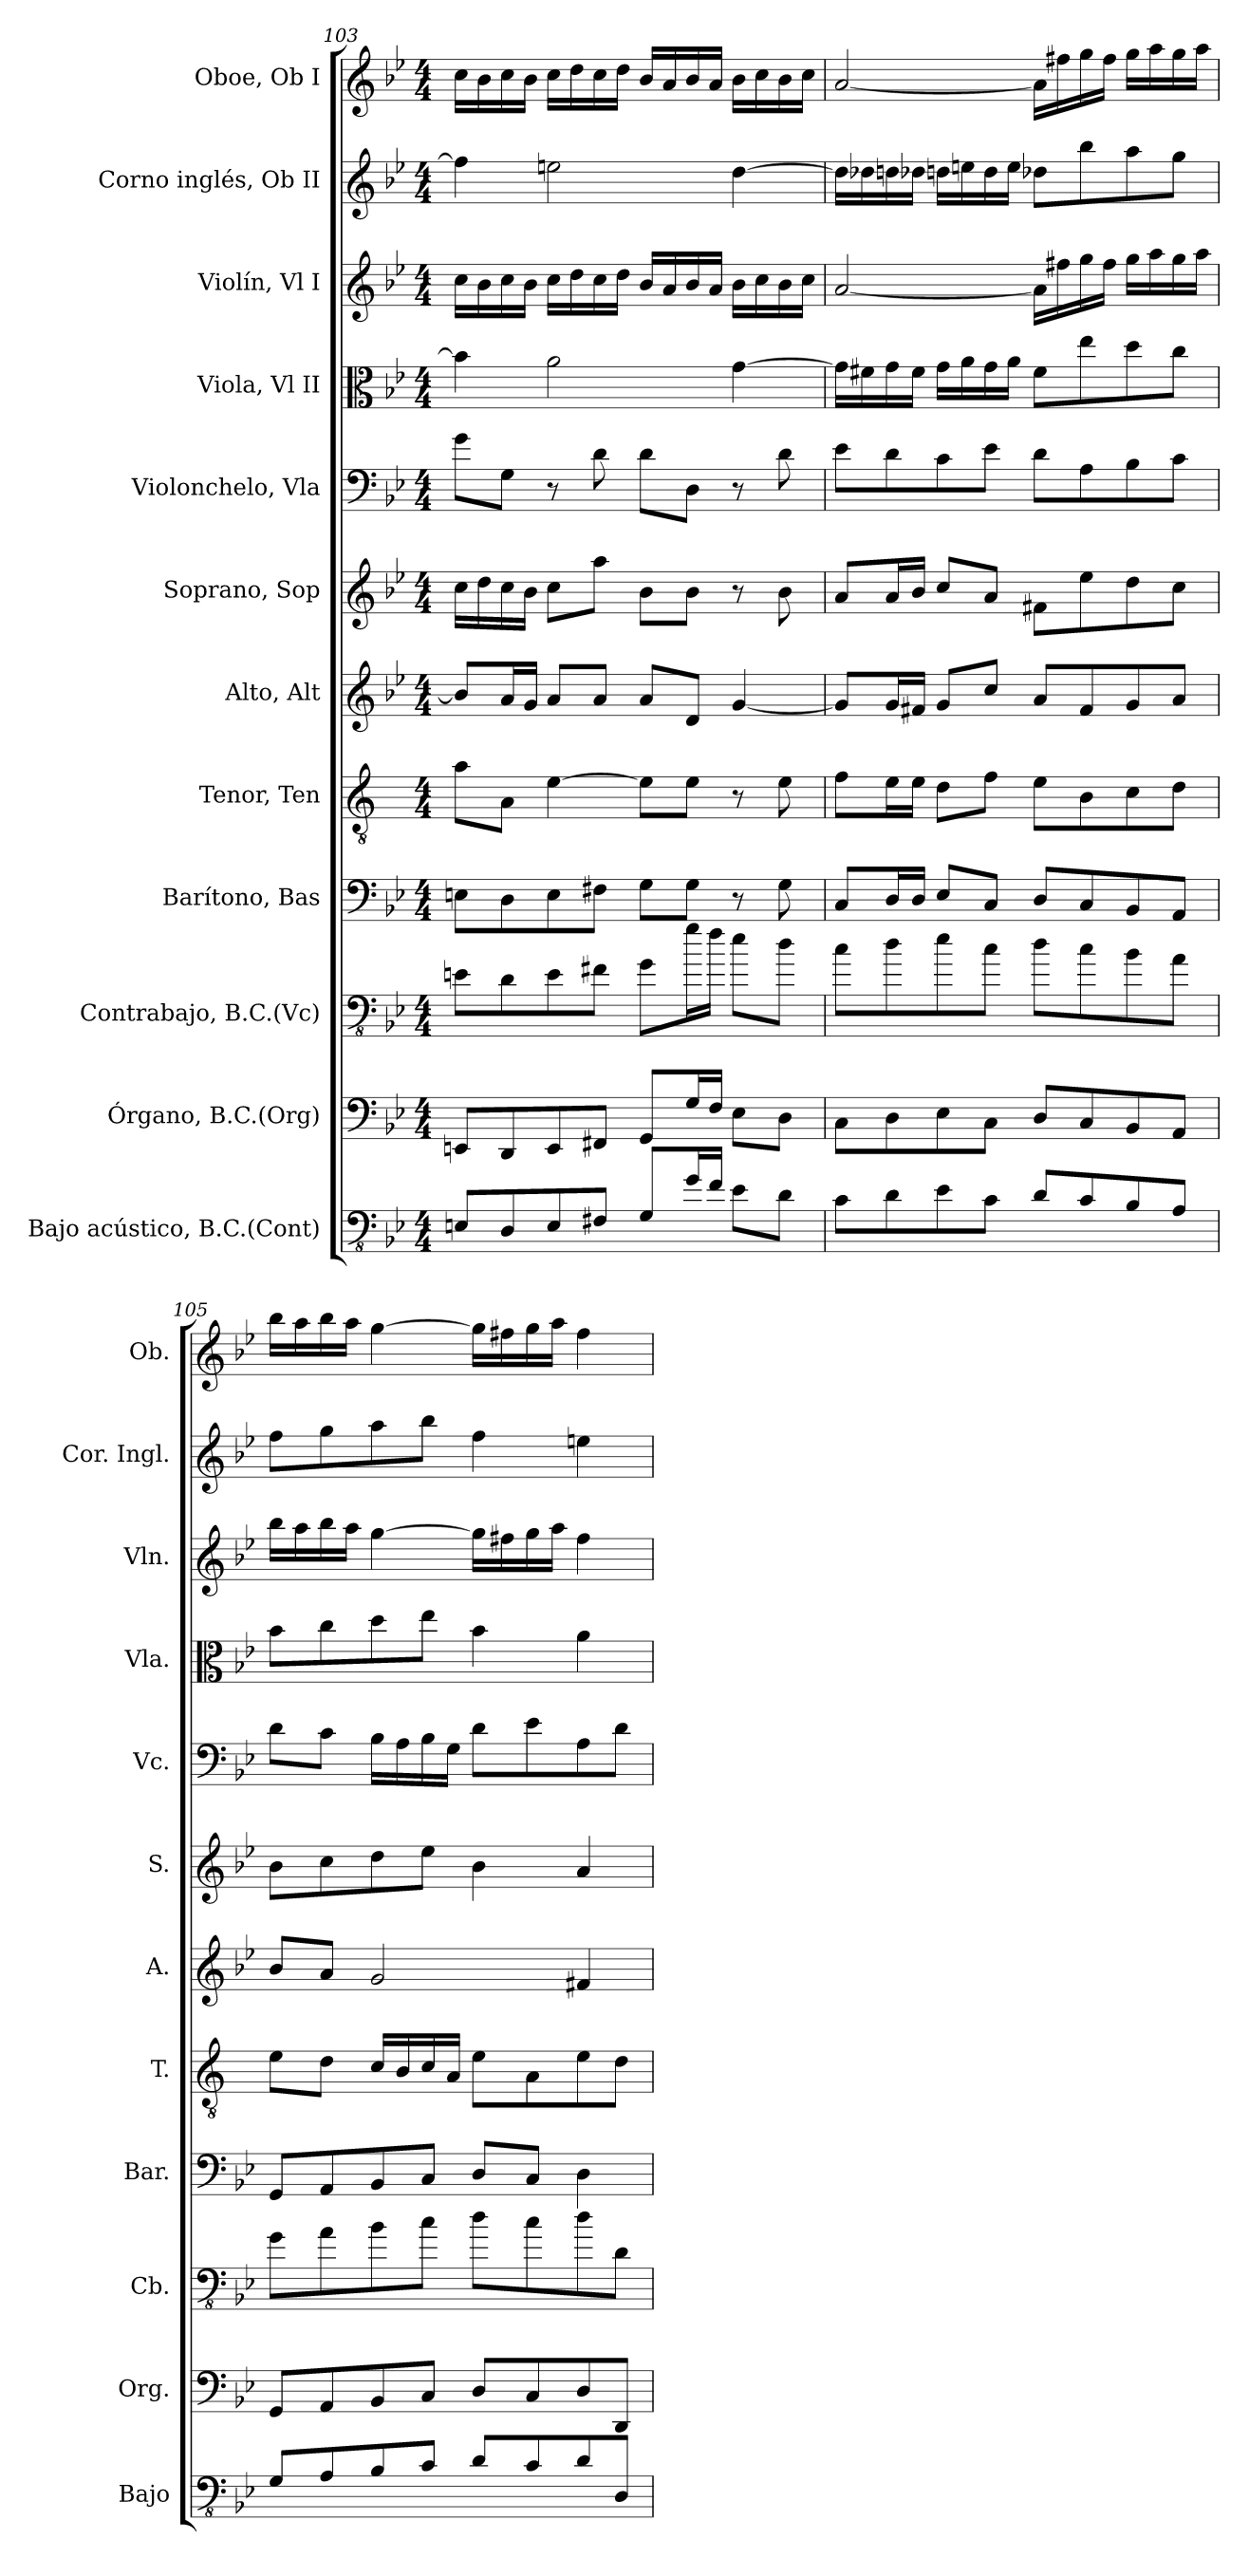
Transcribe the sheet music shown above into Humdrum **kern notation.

**kern	**kern	**kern	**kern	**kern	**kern	**kern	**kern	**kern	**kern	**kern	**kern
*part12	*part11	*part10	*part9	*part8	*part7	*part6	*part5	*part4	*part3	*part2	*part1
*staff12	*staff11	*staff10	*staff9	*staff8	*staff7	*staff6	*staff5	*staff4	*staff3	*staff2	*staff1
*I"Bajo acústico, B.C.(Cont)	*I"Órgano, B.C.(Org)	*I"Contrabajo, B.C.(Vc)	*I"Barítono, Bas	*I"Tenor, Ten	*I"Alto, Alt	*I"Soprano, Sop	*I"Violonchelo, Vla	*I"Viola, Vl II	*I"Violín, Vl I	*I"Corno inglés, Ob II	*I"Oboe, Ob I
*I'Bajo	*I'Org.	*I'Cb.	*I'Bar.	*I'T.	*I'A.	*I'S.	*I'Vc.	*I'Vla.	*I'Vln.	*I'Cor. Ingl.	*I'Ob.
!!LO:PB:g=z
*clefFv4	*clefF4	*clefFv4	*clefF4	*clefGv2	*clefG2	*clefG2	*clefF4	*clefC3	*clefG2	*clefG2	*clefG2
*ITrd7c12	*	*ITrd7c12	*	*ITrd1c2	*	*	*	*	*	*ITrd4c7	*
*k[b-e-]	*k[b-e-]	*k[b-e-]	*k[b-e-]	*k[b-e-]	*k[b-e-]	*k[b-e-]	*k[b-e-]	*k[b-e-]	*k[b-e-]	*k[b-e-a-]	*k[b-e-]
*M4/4	*M4/4	*M4/4	*M4/4	*M4/4	*M4/4	*M4/4	*M4/4	*M4/4	*M4/4	*M4/4	*M4/4
=103	=103	=103	=103	=103	=103	=103	=103	=103	=103	=103	=103
8EEEn/L	8EEn/L	8EEn\L	8En\L	8g\L	8b-/L]	16cc\LL	8g\L	4b-\]	16cc\LL	4b-\]	16cc\LL
.	.	.	.	.	.	16dd\	.	.	16b-\	.	16b-\
8DDD/	8DD/	8DD\	8D\	8G\J	16a/L	16cc\	8G\J	.	16cc\	.	16cc\
.	.	.	.	.	16g/JJ	16b-\JJ	.	.	16b-\JJ	.	16b-\JJ
8EEE/	8EE/	8EE\	8E\	[4d\	8a/L	8cc\L	8r	2a\	16cc\LL	2an\	16cc\LL
.	.	.	.	.	.	.	.	.	16dd\	.	16dd\
8FFF#X/J	8FF#X/J	8FF#X\J	8F#X\J	.	8a/J	8aa\J	8d\	.	16cc\	.	16cc\
.	.	.	.	.	.	.	.	.	16dd\JJ	.	16dd\JJ
8GGG/L	8GG/L	8GG\L	8G\L	8d\L]	8a/L	8b-\L	8d\L	.	16b-/LL	.	16b-/LL
.	.	.	.	.	.	.	.	.	16a/	.	16a/
16GG/L	16G/L	16G\L	8G\J	8d\J	8d/J	8b-\J	8D\J	.	16b-/	.	16b-/
16FF/JJ	16F/JJ	16F\JJ	.	.	.	.	.	.	16a/JJ	.	16a/JJ
8EE-\L	8E-\L	8E-\L	8r	8r	[4g/	8r	8r	[4g\	16b-\LL	[4g\	16b-\LL
.	.	.	.	.	.	.	.	.	16cc\	.	16cc\
8DD\J	8D\J	8D\J	8G\	8d\	.	8b-\	8d\	.	16b-\	.	16b-\
.	.	.	.	.	.	.	.	.	16cc\JJ	.	16cc\JJ
=104	=104	=104	=104	=104	=104	=104	=104	=104	=104	=104	=104
8CC\L	8C\L	8C\L	8C/L	8e-\L	8g/L]	8a/L	8e-\L	16g\LL]	[2a/	16g\LL]	[2a/
.	.	.	.	.	.	.	.	16f#X\	.	16g-X\	.
8DD\	8D\	8D\	16D/L	16d\L	16g/L	16a/L	8d\	16g\	.	16gn\	.
.	.	.	16D/JJ	16d\JJ	16f#X/JJ	16b-/JJ	.	16f#\JJ	.	16g-X\JJ	.
8EE-\	8E-\	8E-\	8E-/L	8c\L	8g/L	8cc/L	8c\	16g\LL	.	16gn\LL	.
.	.	.	.	.	.	.	.	16a\	.	16an\	.
8CC\J	8C\J	8C\J	8C/J	8e-\J	8cc/J	8a/J	8e-\J	16g\	.	16g\	.
.	.	.	.	.	.	.	.	16a\JJ	.	16a\JJ	.
8DD/L	8D/L	8D\L	8D/L	8d\L	8a/L	8f#X\L	8d\L	8f#\L	16a\LL]	8g-X\L	16a\LL]
.	.	.	.	.	.	.	.	.	16ff#X\	.	16ff#X\
8CC/	8C/	8C\	8C/	8A\	8f#/	8ee-\	8A\	8ee-\	16gg\	8ee-\	16gg\
.	.	.	.	.	.	.	.	.	16ff#\JJ	.	16ff#\JJ
8BBB-/	8BB-/	8BB-\	8BB-/	8B-\	8g/	8dd\	8B-\	8dd\	16gg\LL	8dd\	16gg\LL
.	.	.	.	.	.	.	.	.	16aa\	.	16aa\
8AAA/J	8AA/J	8AA\J	8AA/J	8c\J	8a/J	8cc\J	8c\J	8cc\J	16gg\	8cc\J	16gg\
.	.	.	.	.	.	.	.	.	16aa\JJ	.	16aa\JJ
!!LO:PB:g=z
=105	=105	=105	=105	=105	=105	=105	=105	=105	=105	=105	=105
*	*	*	*	*	*	*	*	*	*	*	*MM74
8GGG/L	8GG/L	8GG\L	8GG/L	8d\L	8b-/L	8b-\L	8d\L	8b-\L	16bb-\LL	8b-\L	16bb-\LL
.	.	.	.	.	.	.	.	.	16aa\	.	16aa\
8AAA/	8AA/	8AA\	8AA/	8c\J	8a/J	8cc\	8c\J	8cc\	16bb-\	8cc\	16bb-\
*	*	*	*	*	*	*	*	*	*	*	*MM73
.	.	.	.	.	.	.	.	.	16aa\JJ	.	16aa\JJ
8BBB-/	8BB-/	8BB-\	8BB-/	16B-/LL	2g/	8dd\	16B-\LL	8dd\	[4gg\	8dd\	[4gg\
.	.	.	.	16A/	.	.	16A\	.	.	.	.
8CC/J	8C/J	8C\J	8C/J	16B-/	.	8ee-\J	16B-\	8ee-\J	.	8ee-\J	.
.	.	.	.	16G/JJ	.	.	16G\JJ	.	.	.	.
8DD/L	8D/L	8D\L	8D/L	8d\L	.	4b-\	8d\L	4b-\	16gg\LL]	4b-\	16gg\LL]
*	*	*	*	*	*	*	*	*	*	*	*MM67
.	.	.	.	.	.	.	.	.	16ff#X\	.	16ff#X\
*	*	*	*	*	*	*	*	*	*	*	*MM64
8CC/	8C/	8C\	8C/J	8G\	.	.	8e-\	.	16gg\	.	16gg\
*	*	*	*	*	*	*	*	*	*	*	*MM62
.	.	.	.	.	.	.	.	.	16aa\JJ	.	16aa\JJ
*	*	*	*	*	*	*	*	*	*	*	*MM58
8DD/	8D/	8D\	4D\	8d\	4f#X/	4a/	8A\	4a\	4ff#\	4an\	4ff#\
8DDD/J	8DD/J	8DD\J	.	8c\J	.	.	8d\J	.	.	.	.
=	=	=	=	=	=	=	=	=	=	=	=
*-	*-	*-	*-	*-	*-	*-	*-	*-	*-	*-	*-
